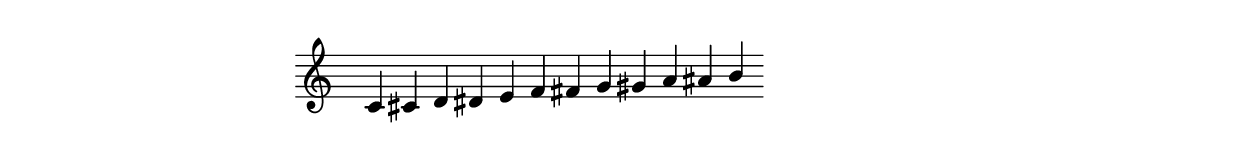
\paper {
  indent = 0\mm
  line-width = 110\mm
  oddHeaderMarkup = ""
  evenHeaderMarkup = ""
  oddFooterMarkup = ""
  evenFooterMarkup = ""
}

\score {
  \relative a {
    \time 12/4
    \stemUp c cis d dis e f fis g gis a ais b
  } 

  \layout { 
    \context { 
      \Staff 
      \override TimeSignature #'stencil = #point-stencil
      \override BarLine #'transparent = ##t
    } 
  } 
}
